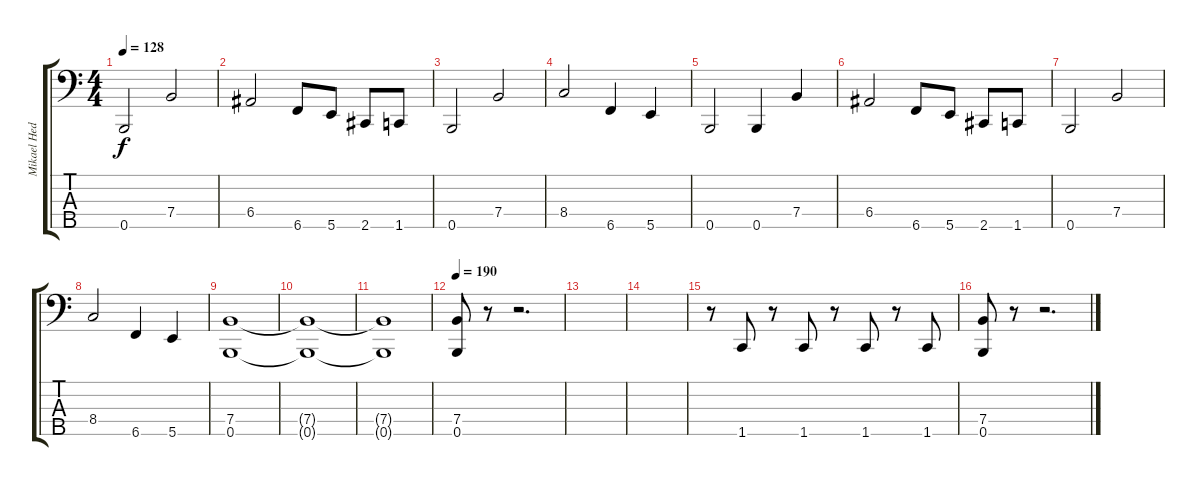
\track ("Mikael Hedlund" "Mikael Hed") {instrument electricbasspick}
\staff {score tabs}
\tuning (G2 D2 A1 E1 B0) {hide}
\ts (4 4)
\tempo 128
\clef f4
\ks c
0.5.2{dy f} 7.4.2 |
6.4.2 6.5.8 5.5.8 2.5.8 1.5.8 |
0.5.2 7.4.2 |
8.4.2 6.5.4 5.5.4 |
0.5.2 0.5.4 7.4.4 |
6.4.2 6.5.8 5.5.8 2.5.8 1.5.8 |
0.5.2 7.4.2 |
8.4.2 6.5.4 5.5.4 |
(7.4 0.5).1 |
(7.4{t} 0.5{t}).1 |
(7.4{t} 0.5{t}).1 |
\tempo 190
(7.4 0.5).8 r.8 r.2{d} |
|
|
r.8 1.5.8 r.8 1.5.8 r.8 1.5.8 r.8 1.5.8 |
(7.4 0.5).8 r.8 r.2{d}
